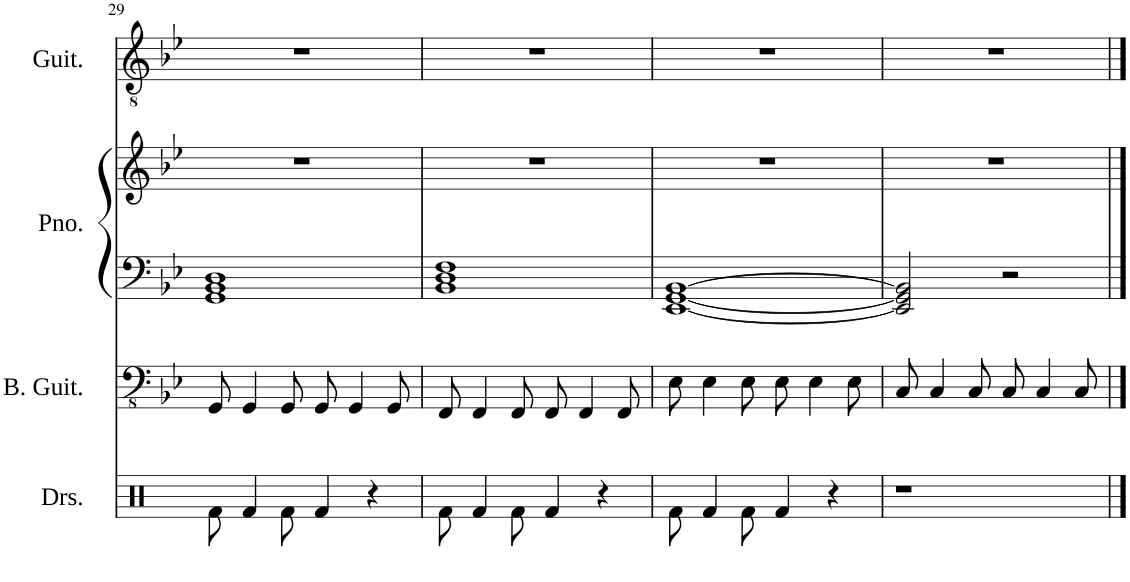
**kern	**kern	**kern	**kern	**kern
*part4	*part3	*part2	*part2	*part1
*staff5	*staff4	*staff3	*staff2	*staff1
*I"Drumset	*I"Bass Guitar	*I"Piano	*	*I"Guitar
*I'Drs.	*I'B. Guit.	*I'Pno.	*	*I'Guit.
!!LO:PB:g=z
*clefX	*clefFv4	*clefF4	*clefG2	*clefGv2
*	*	*Trd-7c-12	*Trd-7c-12	*
*k[]	*k[b-e-]	*k[b-e-]	*k[b-e-]	*k[b-e-]
*M4/4	*M4/4	*M4/4	*M4/4	*M4/4
=29	=29	=29	=29	=29
8Rf\	8GGG/	1GG 1BB- 1D	1r	1r
4Rf/	4GGG/	.	.	.
8Rf\	8GGG/	.	.	.
4Rf/	8GGG/	.	.	.
.	4GGG/	.	.	.
4r	.	.	.	.
.	8GGG/	.	.	.
=30	=30	=30	=30	=30
8Rf\	8FFF/	1BB- 1D 1F	1r	1r
4Rf/	4FFF/	.	.	.
8Rf\	8FFF/	.	.	.
4Rf/	8FFF/	.	.	.
.	4FFF/	.	.	.
4r	.	.	.	.
.	8FFF/	.	.	.
=31	=31	=31	=31	=31
8Rf\	8EE-\	[1EE- [1GG [1BB-	1r	1r
4Rf/	4EE-\	.	.	.
8Rf\	8EE-\	.	.	.
4Rf/	8EE-\	.	.	.
.	4EE-\	.	.	.
4r	.	.	.	.
.	8EE-\	.	.	.
=32	=32	=32	=32	=32
1r	8CC/	2EE-/] 2GG/] 2BB-/]	1r	1r
.	4CC/	.	.	.
.	8CC/	.	.	.
.	8CC/	2r	.	.
.	4CC/	.	.	.
.	8CC/	.	.	.
==	==	==	==	==
*-	*-	*-	*-	*-
